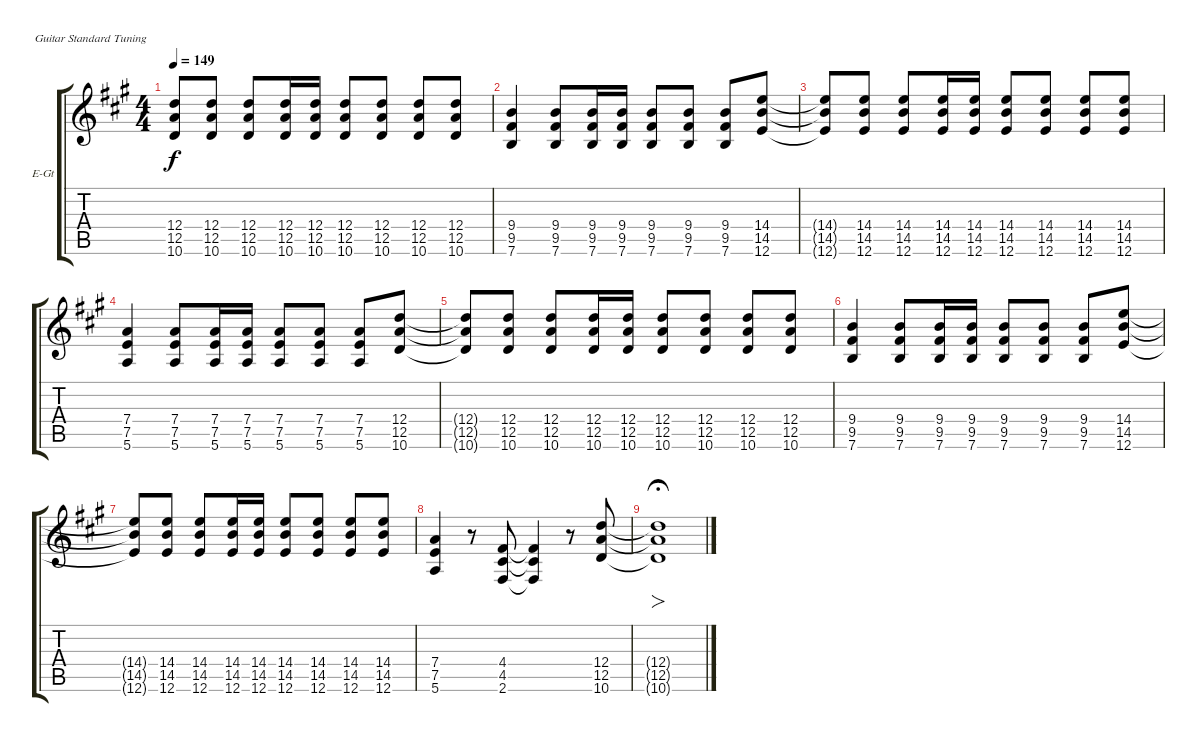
\defaultSystemsLayout 4
\bracketExtendMode groupsimilarinstruments
\firstSystemTrackNameOrientation horizontal
\otherSystemsTrackNameOrientation horizontal
\track ("Guitar 1" "E-Gt") {instrument distortionguitar}
\staff {score tabs}
\tuning (E4 B3 G3 D3 A2 E2)
\ts (4 4)
\tempo 149
\clef g2
\ks a
(10.6{t} 12.5{t} 12.4{t}).8{dy f} (10.6 12.5 12.4).8 (10.6 12.5 12.4).8 (10.6 12.5 12.4).16 (10.6 12.5 12.4).16 (10.6 12.5 12.4).8 (10.6 12.5 12.4).8 (10.6 12.5 12.4).8 (10.6 12.5 12.4).8 |
(7.6 9.5 9.4).4 (7.6 9.5 9.4).8 (7.6 9.5 9.4).16 (7.6 9.5 9.4).16 (7.6 9.5 9.4).8 (7.6 9.5 9.4).8 (7.6 9.5 9.4).8 (14.4 14.5 12.6).8 |
(14.4{t} 14.5{t} 12.6{t}).8 (14.4 14.5 12.6).8 (14.4 14.5 12.6).8 (14.4 14.5 12.6).16 (14.4 14.5 12.6).16 (14.4 14.5 12.6).8 (14.4 14.5 12.6).8 (14.4 14.5 12.6).8 (14.4 14.5 12.6).8 |
(5.6 7.5 7.4).4 (5.6 7.5 7.4).8 (5.6 7.5 7.4).16 (5.6 7.5 7.4).16 (5.6 7.5 7.4).8 (5.6 7.5 7.4).8 (5.6 7.5 7.4).8 (10.6 12.5 12.4).8 |
(10.6{t} 12.5{t} 12.4{t}).8 (10.6 12.5 12.4).8 (10.6 12.5 12.4).8 (10.6 12.5 12.4).16 (10.6 12.5 12.4).16 (10.6 12.5 12.4).8 (10.6 12.5 12.4).8 (10.6 12.5 12.4).8 (10.6 12.5 12.4).8 |
(7.6 9.5 9.4).4 (7.6 9.5 9.4).8 (7.6 9.5 9.4).16 (7.6 9.5 9.4).16 (7.6 9.5 9.4).8 (7.6 9.5 9.4).8 (7.6 9.5 9.4).8 (14.4 14.5 12.6).8 |
(14.4{t} 14.5{t} 12.6{t}).8 (14.4 14.5 12.6).8 (14.4 14.5 12.6).8 (14.4 14.5 12.6).16 (14.4 14.5 12.6).16 (14.4 14.5 12.6).8 (14.4 14.5 12.6).8 (14.4 14.5 12.6).8 (14.4 14.5 12.6).8 |
(5.6 7.5 7.4).4 r.8 (4.4 4.5 2.6).8 (4.4{t} 4.5{t} 2.6{t}).4 r.8 (10.6 12.5 12.4).8 |
(12.4{t} 12.5{t} 10.6{t}).1{fo fermata (medium 1)}
